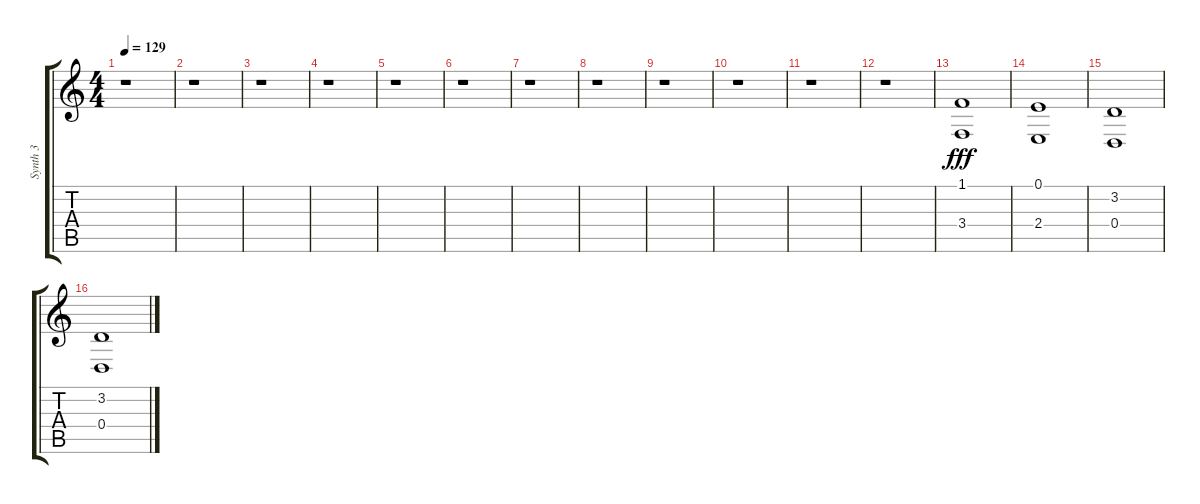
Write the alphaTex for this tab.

\track ("Synth 3" "Synth 3") {instrument lead1square}
\staff {score tabs}
\tuning (E4 B3 G3 D3 A2 E2) {hide}
\ts (4 4)
\tempo 129
\clef g2
\ks c
r.1{dy fff} |
r.1 |
r.1 |
r.1 |
r.1 |
r.1 |
r.1 |
r.1 |
r.1 |
r.1 |
r.1 |
r.1 |
(1.1 3.4).1 |
(0.1 2.4).1 |
(3.2 0.4).1 |
(3.2 0.4).1
